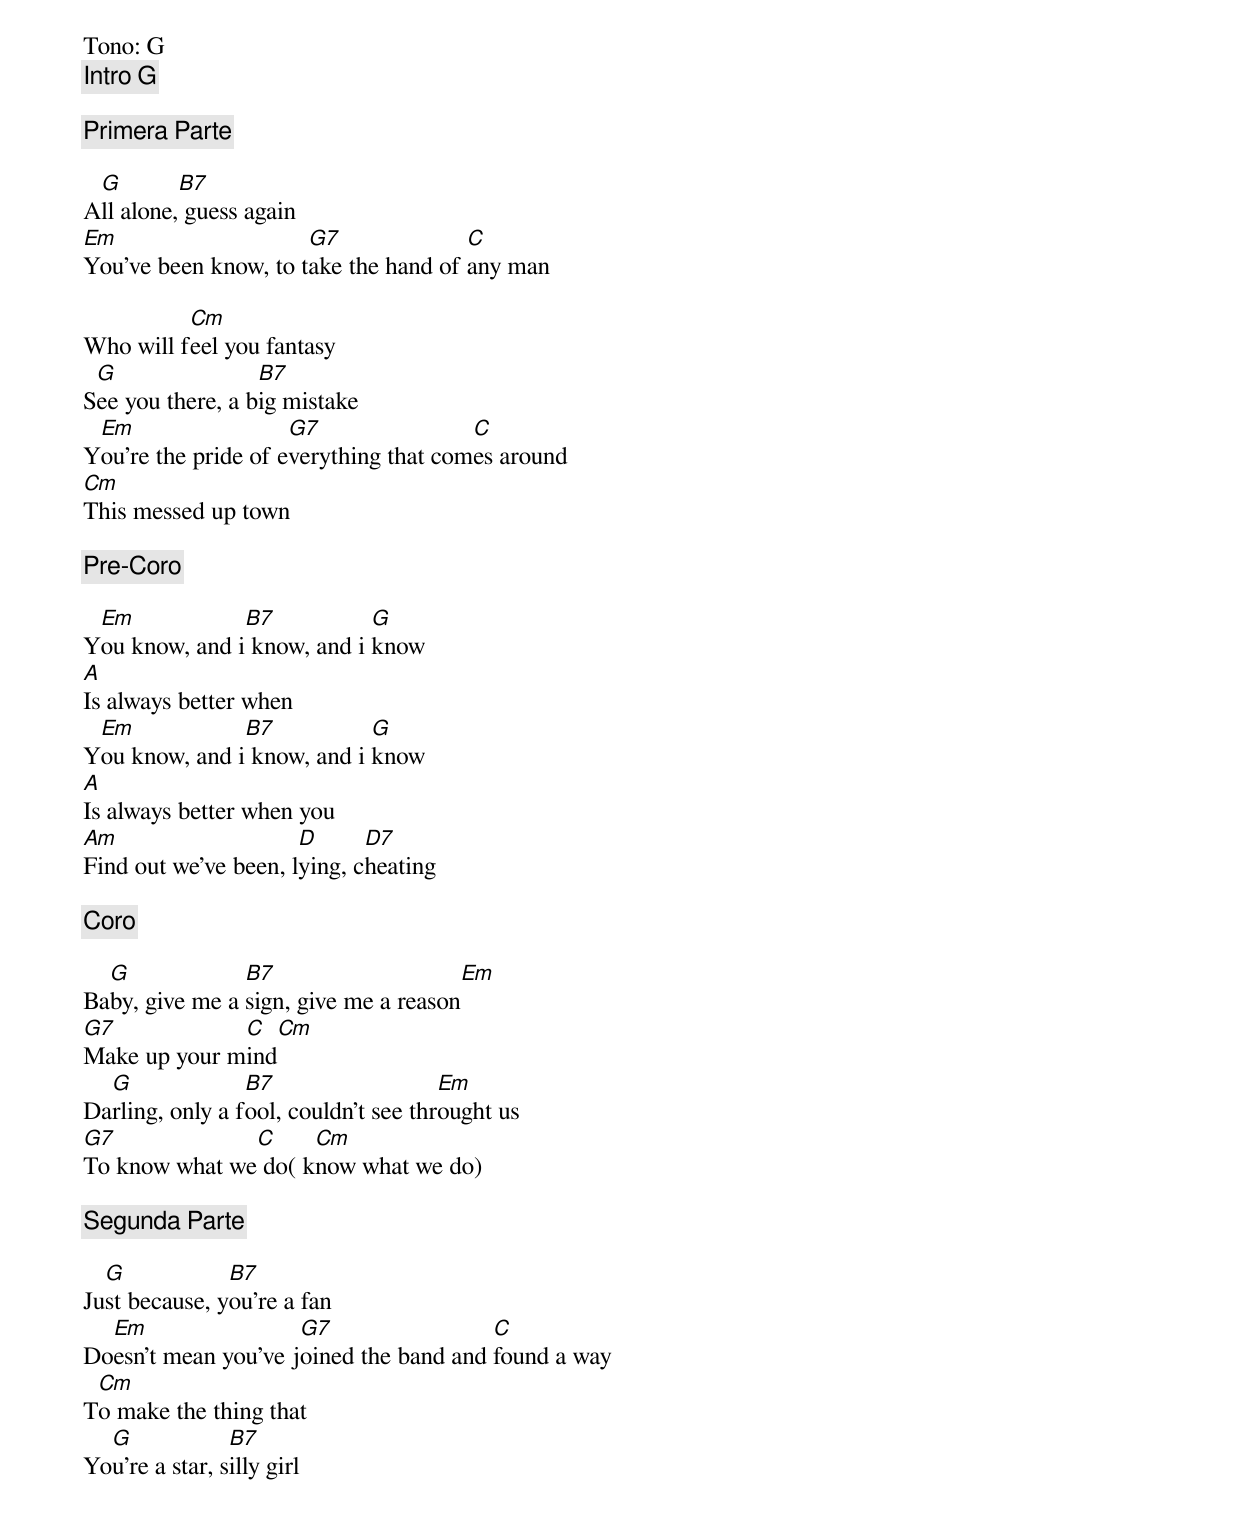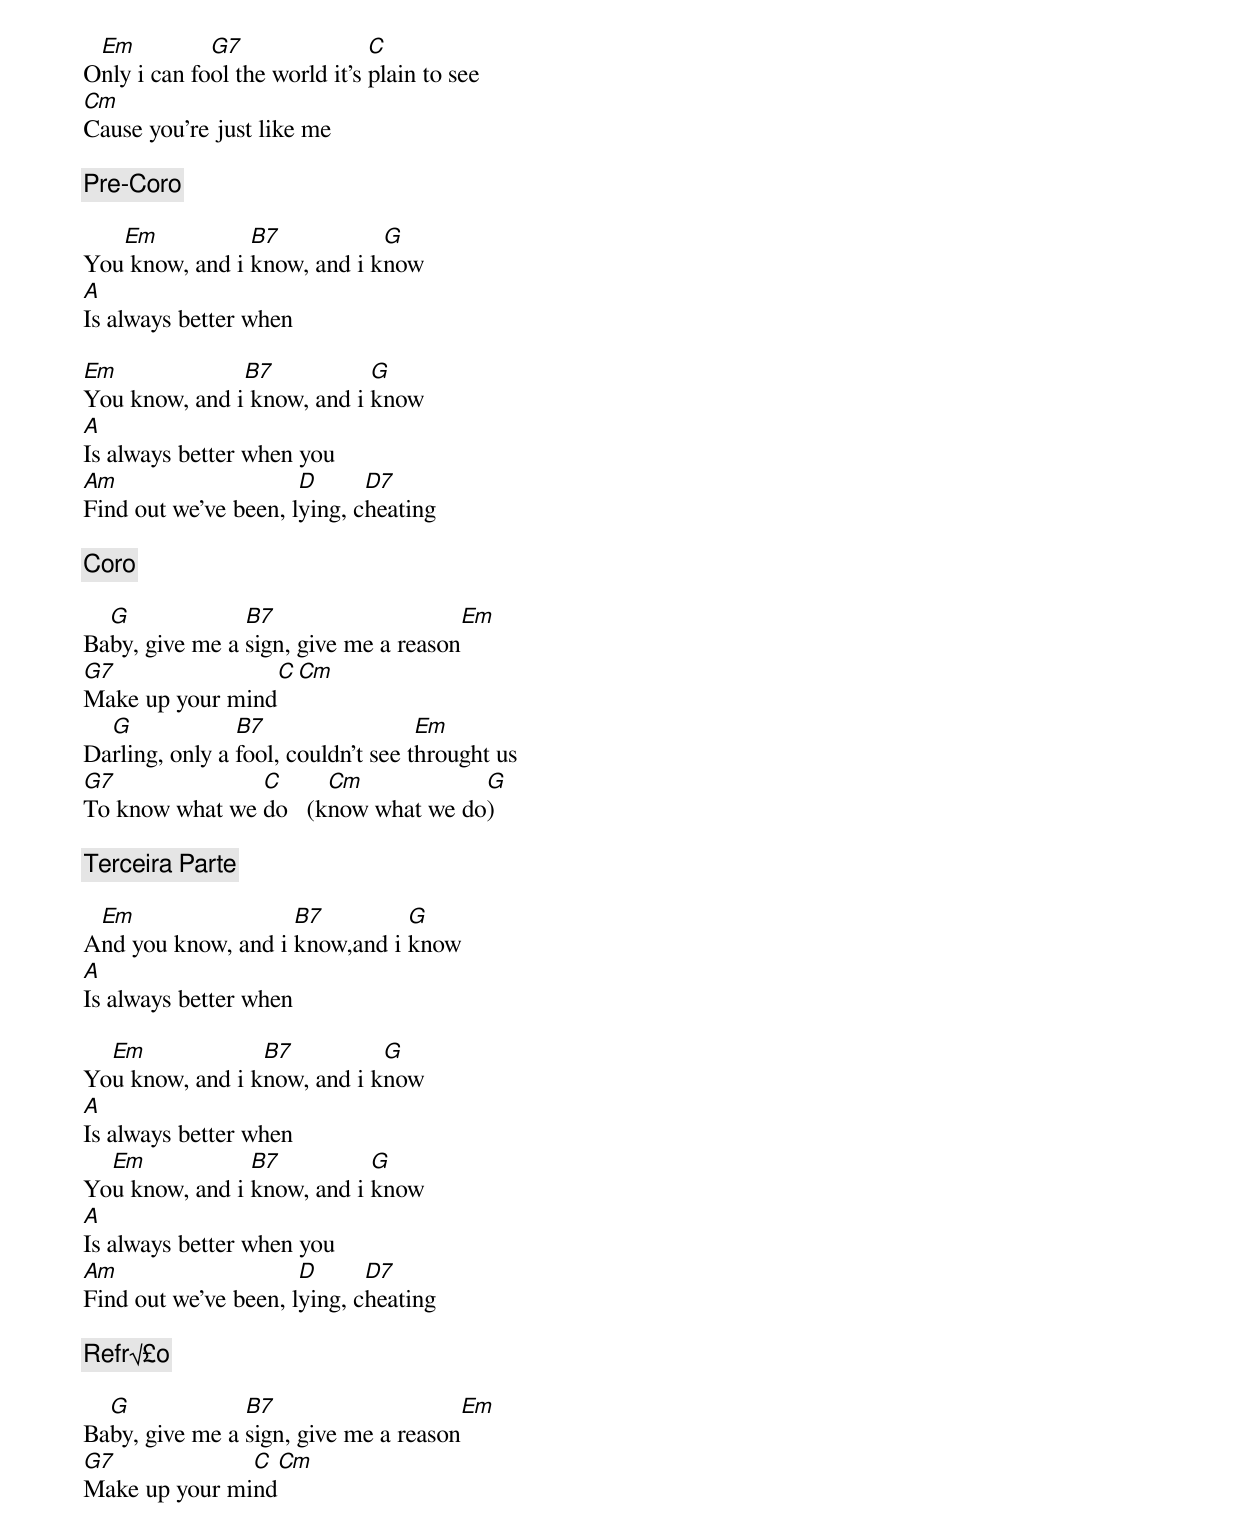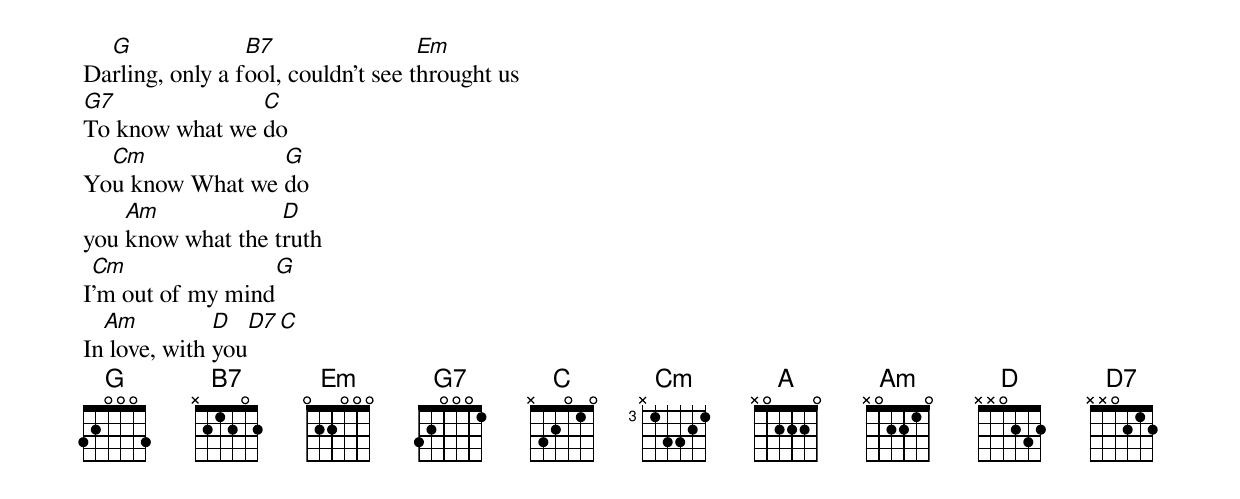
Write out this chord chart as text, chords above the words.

Tono: G
[Intro] G

[Primera Parte]

 G        B7
All alone, guess again
Em                    G7              C
You've been know, to take the hand of any man

          Cm
Who will feel you fantasy
 G                B7
See you there, a big mistake
 Em                  G7                C
You're the pride of everything that comes around
Cm
This messed up town

[Pre-Coro]

 Em            B7           G
You know, and i know, and i know
A
Is always better when
 Em            B7           G
You know, and i know, and i know
A
Is always better when you
Am                    D      D7
Find out we've been, lying, cheating

[Coro]

  G             B7                    Em
Baby, give me a sign, give me a reason
G7            C      Cm
Make up your mind
  G              B7                   Em
Darling, only a fool, couldn't see throught us
G7             C     Cm
To know what we do( know what we do)

[Segunda Parte]

  G            B7
Just because, you're a fan
  Em                 G7                 C
Doesn't mean you've joined the band and found a way
 Cm
To make the thing that
  G             B7
You're a star, silly girl
 Em          G7                C
Only i can fool the world it's plain to see
Cm
Cause you're just like me

[Pre-Coro]

   Em           B7           G
You know, and i know, and i know
A
Is always better when

Em             B7           G
You know, and i know, and i know
A
Is always better when you
Am                    D      D7
Find out we've been, lying, cheating

[Coro]

  G             B7                    Em
Baby, give me a sign, give me a reason
G7                C      Cm
Make up your mind
  G             B7                  Em
Darling, only a fool, couldn't see throught us
G7              C      Cm            G
To know what we do   (know what we do)

[Terceira Parte]

 Em                 B7         G
And you know, and i know,and i know
A
Is always better when

  Em             B7          G
You know, and i know, and i know
A
Is always better when
  Em            B7          G
You know, and i know, and i know
A
Is always better when you
Am                    D      D7
Find out we've been, lying, cheating

[Refr√£o]

  G             B7                    Em
Baby, give me a sign, give me a reason
G7             C      Cm
Make up your mind
  G              B7                 Em
Darling, only a fool, couldn't see throught us
G7              C
To know what we do
  Cm             G
You know What we do
    Am             D
you know what the truth
 Cm               G
I'm out of my mind
  Am          D    D7  C
In love, with you
